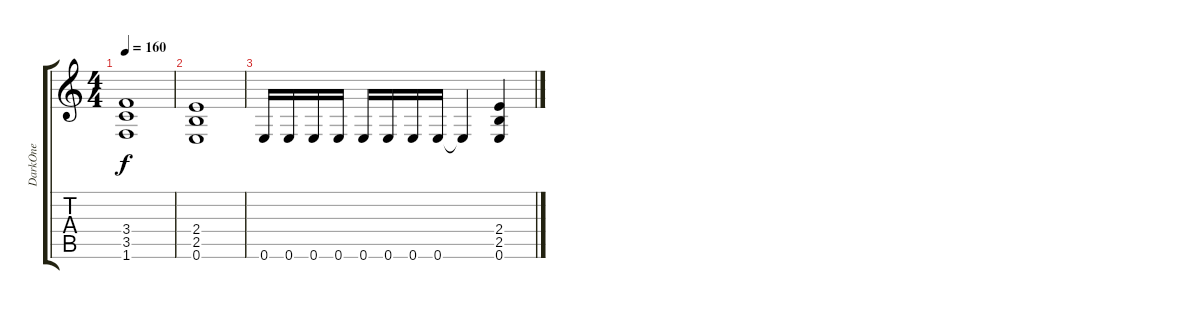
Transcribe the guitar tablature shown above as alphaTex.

\track ("DarkOne" "DarkOne") {instrument distortionguitar}
\staff {score tabs}
\tuning (E4 B3 G3 D3 A2 E2) {hide}
\ts (4 4)
\tempo 160
\clef g2
\ks c
(3.4 3.5 1.6).1{dy f} |
(2.4 2.5 0.6).1 |
0.6.16 0.6.16 0.6.16 0.6.16 0.6.16 0.6.16 0.6.16 0.6.16 0.6{t}.4 (2.4 2.5 0.6).4
